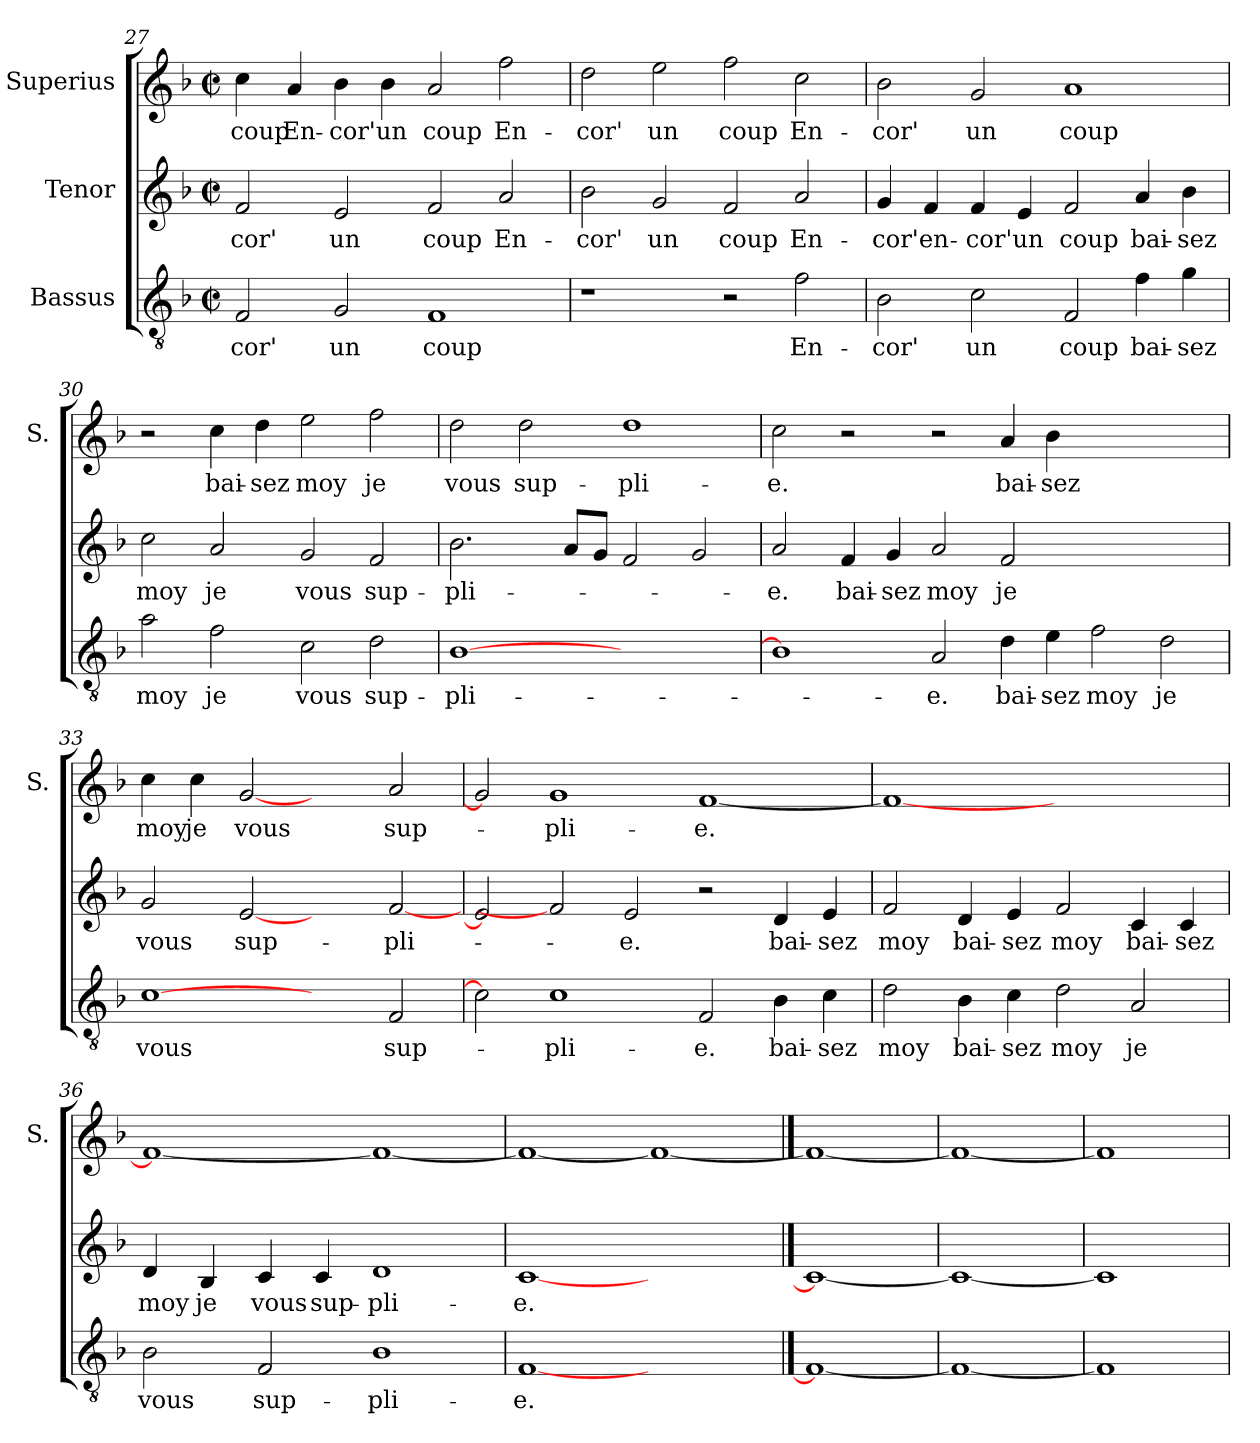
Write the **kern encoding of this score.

**kern	**text	**kern	**text	**kern	**text
*part3	*part3	*part2	*part2	*part1	*part1
*staff3	*staff3	*staff2	*staff2	*staff1	*staff1
*I"Bassus	*	*I"Tenor	*	*I"Superius	*
*	*	*	*	*I'S.	*
!!LO:LB:g=z
*clefGv2	*	*clefG2	*	*clefG2	*
*k[b-]	*	*k[b-]	*	*k[b-]	*
*F:	*	*F:	*	*F:	*
*M2/2	*	*M2/2	*	*M2/2	*
*met(c|)	*	*met(c|)	*	*met(c|)	*
=27	=27	=27	=27	=27	=27
2F/	-cor'	2f/	-cor'	4cc\	coup
.	.	.	.	4a/	En-
2G/	un	2e/	un	4b-\	-cor'
.	.	.	.	4b-\	un
1F/	coup	2f/	coup	2a/	coup
.	.	2a/	En-	2ff\	En-
=28	=28	=28	=28	=28	=28
1r	.	2b-\	-cor'	2dd\	-cor'
.	.	2g/	un	2ee\	un
2r	.	2f/	coup	2ff\	coup
2f\	En-	2a/	En-	2cc\	En-
=29	=29	=29	=29	=29	=29
2B-\	-cor'	4g/	-cor'	2b-\	-cor'
.	.	4f/	en-	.	.
2c\	un	4f/	-cor'	2g/	un
.	.	4e/	un	.	.
2F/	coup	2f/	coup	1a/	coup
4f\	bai-	4a/	bai-	.	.
4g\	-sez	4b-\	-sez	.	.
=30	=30	=30	=30	=30	=30
2a\	moy	2cc\	moy	2r	.
2f\	je	2a/	je	4cc\	bai-
.	.	.	.	4dd\	-sez
2c\	vous	2g/	vous	2ee\	moy
2d\	sup-	2f/	sup-	2ff\	je
=31	=31	=31	=31	=31	=31
[1B-\	-pli-	2.b-\	-pli-	2dd\	vous
.	.	.	.	2dd\	sup-
.	.	8a/L	.	.	.
.	.	8g/J	.	.	.
1ryy	.	2f/	.	1dd\	-pli-
.	.	2g/	.	.	.
!!LO:LB:g=z
=32	=32	=32	=32	=32	=32
1B-\]	.	2a/	-e.	2cc\	-e.
.	.	4f/	bai-	2r	.
.	.	4g/	-sez	.	.
2A/	-e.	2a/	moy	2r	.
4d\	bai-	2f/	je	4a/	bai-
4e\	-sez	.	.	4b-\	-sez
2f\	moy	1ryy	.	1ryy	.
2d\	je	.	.	.	.
=33	=33	=33	=33	=33	=33
[1c\	vous	2g/	vous	4cc\	moy
.	.	.	.	4cc\	je
.	.	[2e/	sup-	[2g/	vous
2ryy	.	2ryy	.	2ryy	.
2F/	sup-	[2f/	-pli-	2a/	sup-
=34	=34	=34	=34	=34	=34
2c\]	.	2e/]	.	2g/]	.
1c\	-pli-	2f/]	.	1g/	-pli-
.	.	2e/	-e.	.	.
2F/	-e.	2r	.	[1f/	-e.
4B-\	bai-	4d/	bai-	.	.
4c\	-sez	4e/	-sez	.	.
=35	=35	=35	=35	=35	=35
2d\	moy	2f/	moy	1f/_	.
4B-\	bai-	4d/	bai-	.	.
4c\	-sez	4e/	-sez	.	.
2d\	moy	2f/	moy	1ryy	.
2A/	je	4c/	bai-	.	.
.	.	4c/	-sez	.	.
=36	=36	=36	=36	=36	=36
2B-\	vous	4d/	moy	1f/_	.
.	.	4B-/	je	.	.
2F/	sup-	4c/	vous	.	.
.	.	4c/	sup-	.	.
1B-\	-pli-	1d/	-pli-	1f/_	.
=37	=37	=37	=37	=37	=37
[1F/	-e.	[1c/	-e.	1f/_	.
1ryy	.	1ryy	.	1f/_	.
==38	==38	==38	==38	==38	==38
1F/_	.	1c/_	.	1f/_	.
=39	=39	=39	=39	=39	=39
1F/_	.	1c/_	.	1f/_	.
=40	=40	=40	=40	=40	=40
1F/]	.	1c/]	.	1f/]	.
=	=	=	=	=	=
*-	*-	*-	*-	*-	*-
